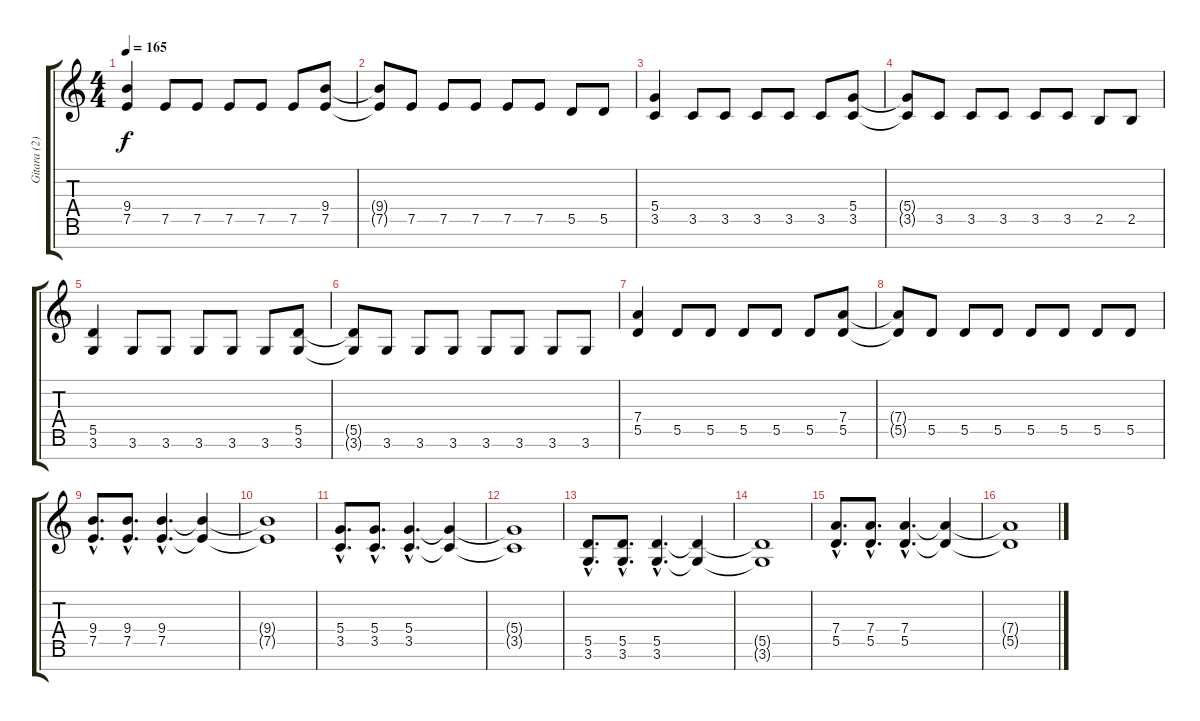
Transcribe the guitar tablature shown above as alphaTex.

\track ("Gitara (2)" "Gitara (2)") {instrument distortionguitar}
\staff {score tabs}
\tuning (E4 B3 G3 D3 A2 E2 B1) {hide}
\ts (4 4)
\tempo 165
\clef g2
\ks c
(9.4 7.5).4{dy f} 7.5.8 7.5.8 7.5.8 7.5.8 7.5.8 (9.4 7.5).8 |
(9.4{t} 7.5{t}).8 7.5.8 7.5.8 7.5.8 7.5.8 7.5.8 5.5.8 5.5.8 |
(5.4 3.5).4 3.5.8 3.5.8 3.5.8 3.5.8 3.5.8 (5.4 3.5).8 |
(5.4{t} 3.5{t}).8 3.5.8 3.5.8 3.5.8 3.5.8 3.5.8 2.5.8 2.5.8 |
(5.5 3.6).4 3.6.8 3.6.8 3.6.8 3.6.8 3.6.8 (5.5 3.6).8 |
(5.5{t} 3.6{t}).8 3.6.8 3.6.8 3.6.8 3.6.8 3.6.8 3.6.8 3.6.8 |
(7.4 5.5).4 5.5.8 5.5.8 5.5.8 5.5.8 5.5.8 (7.4 5.5).8 |
(7.4{t} 5.5{t}).8 5.5.8 5.5.8 5.5.8 5.5.8 5.5.8 5.5.8 5.5.8 |
(9.4{hac} 7.5{hac}).8{d} (9.4{hac} 7.5{hac}).8{d} (9.4{hac} 7.5{hac}).4{d} (9.4{t} 7.5{t}).4 |
(9.4{t} 7.5{t}).1 |
(5.4{hac} 3.5{hac}).8{d} (5.4{hac} 3.5{hac}).8{d} (5.4{hac} 3.5{hac}).4{d} (5.4{t} 3.5{t}).4 |
(5.4{t} 3.5{t}).1 |
(5.5{hac} 3.6{hac}).8{d} (5.5{hac} 3.6{hac}).8{d} (5.5{hac} 3.6{hac}).4{d} (5.5{t} 3.6{t}).4 |
(5.5{t} 3.6{t}).1 |
(7.4{hac} 5.5{hac}).8{d} (7.4{hac} 5.5{hac}).8{d} (7.4{hac} 5.5{hac}).4{d} (7.4{t} 5.5{t}).4 |
(7.4{t} 5.5{t}).1
